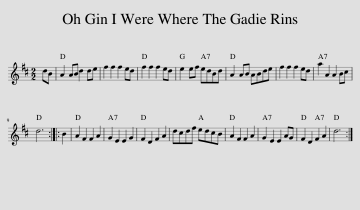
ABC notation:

X:1
L:1/8
M:2/2
I:linebreak $
K:D
V:1 treble
V:1
 dB | A2 AB d2 de | f2 f2 f2 ed | f2 f2 f2 ed | e2 ef edBd | %5
 A2 AB ABde | f2 f2 f2 ed | a2 A2 A2 Bc |$ d6 :: B2 | %10
 A2 F2 F2 A2 | G2 E2 E2 G2 | F2 D2 F2 A2 | dcdf edcB | A2 F2 F2 A2 | %15
 G2 E2 E2 AG | F2 D2 F2 A2 | d6 :| %18
